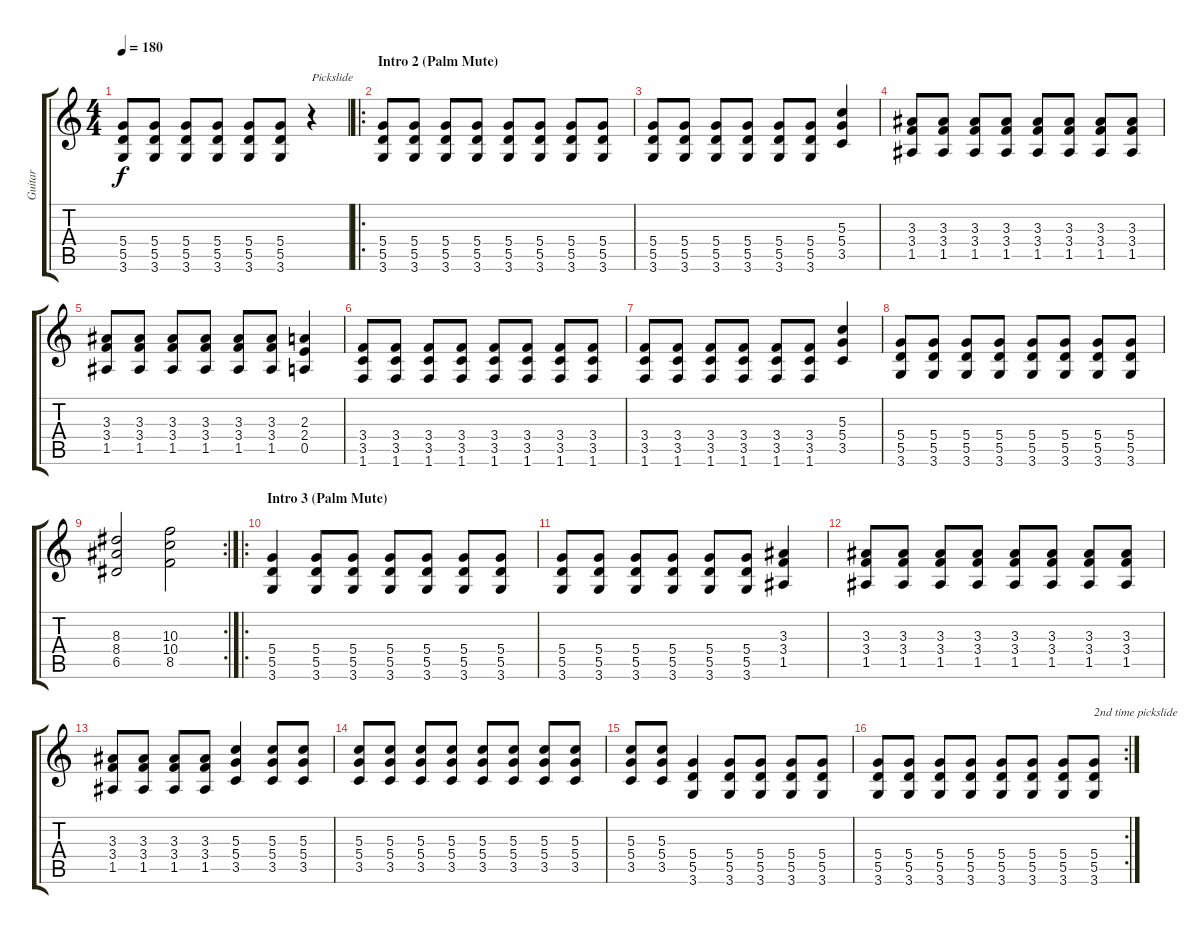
\track ("Guitar" "Guitar") {instrument distortionguitar}
\staff {score tabs}
\tuning (E4 B3 G3 D3 A2 E2) {hide}
\ts (4 4)
\tempo 180
\clef g2
\ks c
(5.4 5.5 3.6).8{dy f} (5.4 5.5 3.6).8 (5.4 5.5 3.6).8 (5.4 5.5 3.6).8 (5.4 5.5 3.6).8 (5.4 5.5 3.6).8 r.4{txt "Pickslide"} |
\ro
\section ("" "Intro 2 (Palm Mute)")
(5.4 5.5 3.6).8 (5.4 5.5 3.6).8 (5.4 5.5 3.6).8 (5.4 5.5 3.6).8 (5.4 5.5 3.6).8 (5.4 5.5 3.6).8 (5.4 5.5 3.6).8 (5.4 5.5 3.6).8 |
(5.4 5.5 3.6).8 (5.4 5.5 3.6).8 (5.4 5.5 3.6).8 (5.4 5.5 3.6).8 (5.4 5.5 3.6).8 (5.4 5.5 3.6).8 (5.3 5.4 3.5).4 |
(3.3 3.4 1.5).8 (3.3 3.4 1.5).8 (3.3 3.4 1.5).8 (3.3 3.4 1.5).8 (3.3 3.4 1.5).8 (3.3 3.4 1.5).8 (3.3 3.4 1.5).8 (3.3 3.4 1.5).8 |
(3.3 3.4 1.5).8 (3.3 3.4 1.5).8 (3.3 3.4 1.5).8 (3.3 3.4 1.5).8 (3.3 3.4 1.5).8 (3.3 3.4 1.5).8 (2.3 2.4 0.5).4 |
(3.4 3.5 1.6).8 (3.4 3.5 1.6).8 (3.4 3.5 1.6).8 (3.4 3.5 1.6).8 (3.4 3.5 1.6).8 (3.4 3.5 1.6).8 (3.4 3.5 1.6).8 (3.4 3.5 1.6).8 |
(3.4 3.5 1.6).8 (3.4 3.5 1.6).8 (3.4 3.5 1.6).8 (3.4 3.5 1.6).8 (3.4 3.5 1.6).8 (3.4 3.5 1.6).8 (5.3 5.4 3.5).4 |
(5.4 5.5 3.6).8 (5.4 5.5 3.6).8 (5.4 5.5 3.6).8 (5.4 5.5 3.6).8 (5.4 5.5 3.6).8 (5.4 5.5 3.6).8 (5.4 5.5 3.6).8 (5.4 5.5 3.6).8 |
\rc 2
(8.3 8.4 6.5).2 (10.3 10.4 8.5).2 |
\ro
\section ("" "Intro 3 (Palm Mute)")
(5.4 5.5 3.6).4 (5.4 5.5 3.6).8 (5.4 5.5 3.6).8 (5.4 5.5 3.6).8 (5.4 5.5 3.6).8 (5.4 5.5 3.6).8 (5.4 5.5 3.6).8 |
(5.4 5.5 3.6).8 (5.4 5.5 3.6).8 (5.4 5.5 3.6).8 (5.4 5.5 3.6).8 (5.4 5.5 3.6).8 (5.4 5.5 3.6).8 (3.3 3.4 1.5).4 |
(3.3 3.4 1.5).8 (3.3 3.4 1.5).8 (3.3 3.4 1.5).8 (3.3 3.4 1.5).8 (3.3 3.4 1.5).8 (3.3 3.4 1.5).8 (3.3 3.4 1.5).8 (3.3 3.4 1.5).8 |
(3.3 3.4 1.5).8 (3.3 3.4 1.5).8 (3.3 3.4 1.5).8 (3.3 3.4 1.5).8 (5.3 5.4 3.5).4 (5.3 5.4 3.5).8 (5.3 5.4 3.5).8 |
(5.3 5.4 3.5).8 (5.3 5.4 3.5).8 (5.3 5.4 3.5).8 (5.3 5.4 3.5).8 (5.3 5.4 3.5).8 (5.3 5.4 3.5).8 (5.3 5.4 3.5).8 (5.3 5.4 3.5).8 |
(5.3 5.4 3.5).8 (5.3 5.4 3.5).8 (5.4 5.5 3.6).4 (5.4 5.5 3.6).8 (5.4 5.5 3.6).8 (5.4 5.5 3.6).8 (5.4 5.5 3.6).8 |
\rc 2
(5.4 5.5 3.6).8 (5.4 5.5 3.6).8 (5.4 5.5 3.6).8 (5.4 5.5 3.6).8 (5.4 5.5 3.6).8 (5.4 5.5 3.6).8 (5.4 5.5 3.6).8 (5.4 5.5 3.6).8{txt "2nd time pickslide"}
